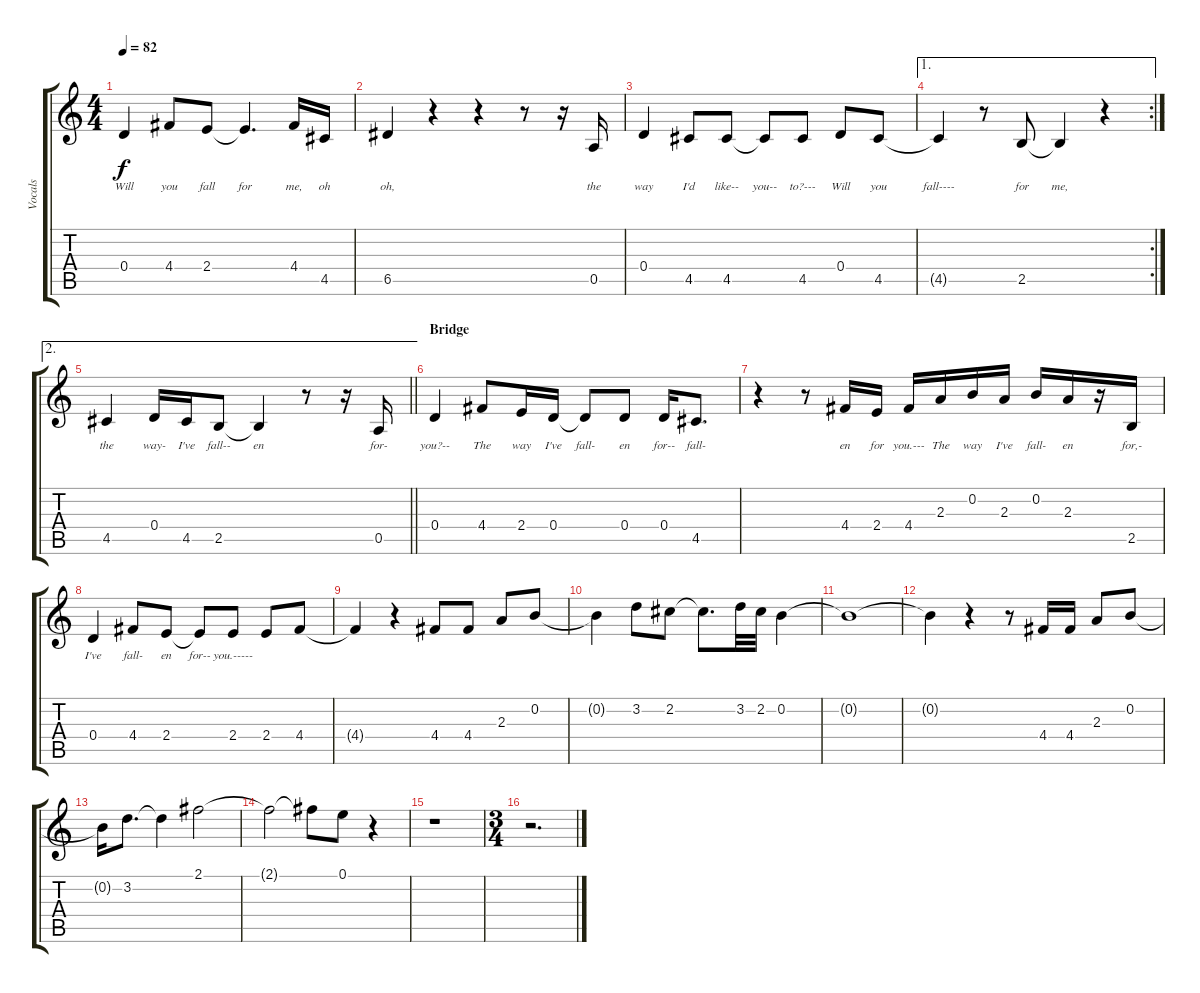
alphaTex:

\track ("Vocals" "Vocals") {instrument choiraahs}
\staff {score tabs}
\tuning (E5 B4 G4 D4 A3 E3) {hide}
\ts (4 4)
\tempo 82
\clef g2
\ks c
0.4.4{lyrics (0 "Will") lyrics (1 "") lyrics (2 "") lyrics (3 "") lyrics (4 "") dy f} 4.4.8{lyrics (0 "you") lyrics (1 "") lyrics (2 "") lyrics (3 "") lyrics (4 "")} 2.4.8{lyrics (0 "fall") lyrics (1 "") lyrics (2 "") lyrics (3 "") lyrics (4 "")} 2.4{t}.4{d lyrics (0 "for") lyrics (1 "") lyrics (2 "") lyrics (3 "") lyrics (4 "")} 4.4.16{lyrics (0 "me,") lyrics (1 "") lyrics (2 "") lyrics (3 "") lyrics (4 "")} 4.5.16{lyrics (0 "oh") lyrics (1 "") lyrics (2 "") lyrics (3 "") lyrics (4 "")} |
6.5.4{lyrics (0 "oh,") lyrics (1 "") lyrics (2 "") lyrics (3 "") lyrics (4 "")} r.4 r.4 r.8 r.16 0.5.16{lyrics (0 "the") lyrics (1 "") lyrics (2 "") lyrics (3 "") lyrics (4 "")} |
0.4.4{lyrics (0 "way") lyrics (1 "") lyrics (2 "") lyrics (3 "") lyrics (4 "")} 4.5.8{lyrics (0 "I'd") lyrics (1 "") lyrics (2 "") lyrics (3 "") lyrics (4 "")} 4.5.8{lyrics (0 "like--") lyrics (1 "") lyrics (2 "") lyrics (3 "") lyrics (4 "")} 4.5{t}.8{lyrics (0 "you--") lyrics (1 "") lyrics (2 "") lyrics (3 "") lyrics (4 "")} 4.5.8{lyrics (0 "to?---") lyrics (1 "") lyrics (2 "") lyrics (3 "") lyrics (4 "")} 0.4.8{lyrics (0 "Will") lyrics (1 "") lyrics (2 "") lyrics (3 "") lyrics (4 "")} 4.5.8{lyrics (0 "you") lyrics (1 "") lyrics (2 "") lyrics (3 "") lyrics (4 "")} |
\ae 1
\rc 2
4.5{t}.4{lyrics (0 "fall----") lyrics (1 "") lyrics (2 "") lyrics (3 "") lyrics (4 "")} r.8 2.5.8{lyrics (0 "for") lyrics (1 "") lyrics (2 "") lyrics (3 "") lyrics (4 "")} 2.5{t}.4{lyrics (0 "me,") lyrics (1 "") lyrics (2 "") lyrics (3 "") lyrics (4 "")} r.4 |
\ae 2
\barLineRight lightlight
4.5.4{lyrics (0 "the") lyrics (1 "") lyrics (2 "") lyrics (3 "") lyrics (4 "")} 0.4.16{lyrics (0 "way-") lyrics (1 "") lyrics (2 "") lyrics (3 "") lyrics (4 "")} 4.5.16{lyrics (0 "I've") lyrics (1 "") lyrics (2 "") lyrics (3 "") lyrics (4 "")} 2.5.8{lyrics (0 "fall--") lyrics (1 "") lyrics (2 "") lyrics (3 "") lyrics (4 "")} 2.5{t}.4{lyrics (0 "en") lyrics (1 "") lyrics (2 "") lyrics (3 "") lyrics (4 "")} r.8 r.16 0.5.16{lyrics (0 "for-") lyrics (1 "") lyrics (2 "") lyrics (3 "") lyrics (4 "")} |
\section ("" "Bridge")
0.4.4{lyrics (0 "you?--") lyrics (1 "") lyrics (2 "") lyrics (3 "") lyrics (4 "")} 4.4.8{lyrics (0 "The") lyrics (1 "") lyrics (2 "") lyrics (3 "") lyrics (4 "")} 2.4.16{lyrics (0 "way") lyrics (1 "") lyrics (2 "") lyrics (3 "") lyrics (4 "")} 0.4.16{lyrics (0 "I've") lyrics (1 "") lyrics (2 "") lyrics (3 "") lyrics (4 "")} 0.4{t}.8{lyrics (0 "fall-") lyrics (1 "") lyrics (2 "") lyrics (3 "") lyrics (4 "")} 0.4.8{lyrics (0 "en") lyrics (1 "") lyrics (2 "") lyrics (3 "") lyrics (4 "")} 0.4.16{lyrics (0 "for--") lyrics (1 "") lyrics (2 "") lyrics (3 "") lyrics (4 "")} 4.5.8{d lyrics (0 "fall-") lyrics (1 "") lyrics (2 "") lyrics (3 "") lyrics (4 "")} |
r.4 r.8 4.4.16{lyrics (0 "en") lyrics (1 "") lyrics (2 "") lyrics (3 "") lyrics (4 "")} 2.4.16{lyrics (0 "for") lyrics (1 "") lyrics (2 "") lyrics (3 "") lyrics (4 "")} 4.4.16{lyrics (0 "you.---") lyrics (1 "") lyrics (2 "") lyrics (3 "") lyrics (4 "")} 2.3.16{lyrics (0 "The") lyrics (1 "") lyrics (2 "") lyrics (3 "") lyrics (4 "")} 0.2.16{lyrics (0 "way") lyrics (1 "") lyrics (2 "") lyrics (3 "") lyrics (4 "")} 2.3.16{lyrics (0 "I've") lyrics (1 "") lyrics (2 "") lyrics (3 "") lyrics (4 "")} 0.2.16{lyrics (0 "fall-") lyrics (1 "") lyrics (2 "") lyrics (3 "") lyrics (4 "")} 2.3.16{lyrics (0 "en") lyrics (1 "") lyrics (2 "") lyrics (3 "") lyrics (4 "")} r.16 2.5.16{lyrics (0 "for,-") lyrics (1 "") lyrics (2 "") lyrics (3 "") lyrics (4 "")} |
0.4.4{lyrics (0 "I've") lyrics (1 "") lyrics (2 "") lyrics (3 "") lyrics (4 "")} 4.4.8{lyrics (0 "fall-") lyrics (1 "") lyrics (2 "") lyrics (3 "") lyrics (4 "")} 2.4.8{lyrics (0 "en") lyrics (1 "") lyrics (2 "") lyrics (3 "") lyrics (4 "")} 2.4{t}.8{lyrics (0 "for--") lyrics (1 "") lyrics (2 "") lyrics (3 "") lyrics (4 "")} 2.4.8{lyrics (0 "you.-----") lyrics (1 "") lyrics (2 "") lyrics (3 "") lyrics (4 "")} 2.4.8 4.4.8 |
4.4{t}.4 r.4 4.4.8 4.4.8 2.3.8 0.2.8 |
0.2{t}.4 3.2.8 2.2.8 2.2{t}.8{d} 3.2.32 2.2.32 0.2.4 |
0.2{t}.1 |
0.2{t}.4 r.4 r.8 4.4.16 4.4.16 2.3.8 0.2.8 |
0.2{t}.16 3.2.8{d} 3.2{t}.4 2.1.2 |
2.1{t}.2 2.1{t}.8 0.1.8 r.4 |
r.1 |
\ts (3 4)
r.2{d}
